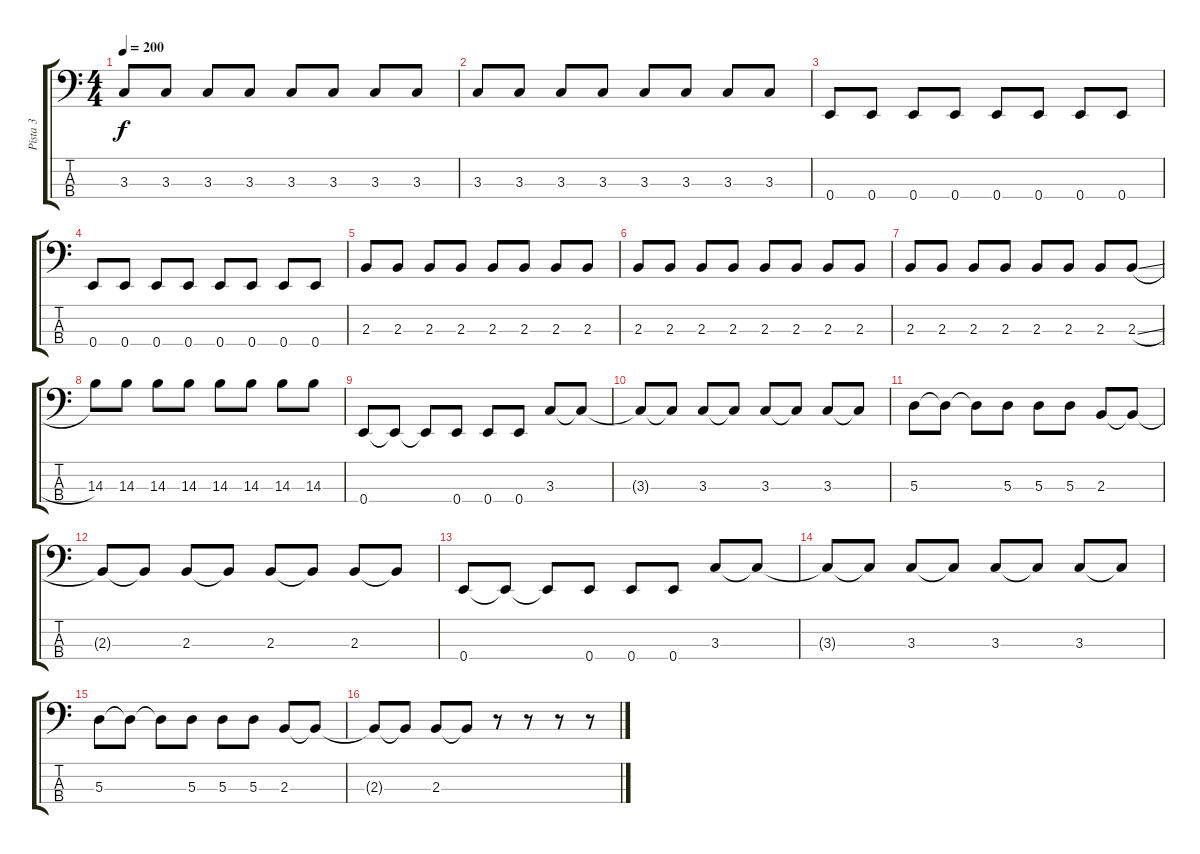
\track ("Pista 3" "Pista 3") {instrument electricbassfinger}
\staff {score tabs}
\tuning (G2 D2 A1 E1) {hide}
\ts (4 4)
\tempo 200
\clef f4
\ks c
3.3.8{dy f} 3.3.8 3.3.8 3.3.8 3.3.8 3.3.8 3.3.8 3.3.8 |
3.3.8 3.3.8 3.3.8 3.3.8 3.3.8 3.3.8 3.3.8 3.3.8 |
0.4.8 0.4.8 0.4.8 0.4.8 0.4.8 0.4.8 0.4.8 0.4.8 |
0.4.8 0.4.8 0.4.8 0.4.8 0.4.8 0.4.8 0.4.8 0.4.8 |
2.3.8 2.3.8 2.3.8 2.3.8 2.3.8 2.3.8 2.3.8 2.3.8 |
2.3.8 2.3.8 2.3.8 2.3.8 2.3.8 2.3.8 2.3.8 2.3.8 |
2.3.8 2.3.8 2.3.8 2.3.8 2.3.8 2.3.8 2.3.8 2.3{sl}.8 |
14.3.8 14.3.8 14.3.8 14.3.8 14.3.8 14.3.8 14.3.8 14.3.8 |
0.4.8 0.4{t}.8 0.4{t}.8 0.4.8 0.4.8 0.4.8 3.3.8 3.3{t}.8 |
3.3{t}.8 3.3{t}.8 3.3.8 3.3{t}.8 3.3.8 3.3{t}.8 3.3.8 3.3{t}.8 |
5.3.8 5.3{t}.8 5.3{t}.8 5.3.8 5.3.8 5.3.8 2.3.8 2.3{t}.8 |
2.3{t}.8 2.3{t}.8 2.3.8 2.3{t}.8 2.3.8 2.3{t}.8 2.3.8 2.3{t}.8 |
0.4.8 0.4{t}.8 0.4{t}.8 0.4.8 0.4.8 0.4.8 3.3.8 3.3{t}.8 |
3.3{t}.8 3.3{t}.8 3.3.8 3.3{t}.8 3.3.8 3.3{t}.8 3.3.8 3.3{t}.8 |
5.3.8 5.3{t}.8 5.3{t}.8 5.3.8 5.3.8 5.3.8 2.3.8 2.3{t}.8 |
2.3{t}.8 2.3{t}.8 2.3.8 2.3{t}.8 r.8 r.8 r.8 r.8
